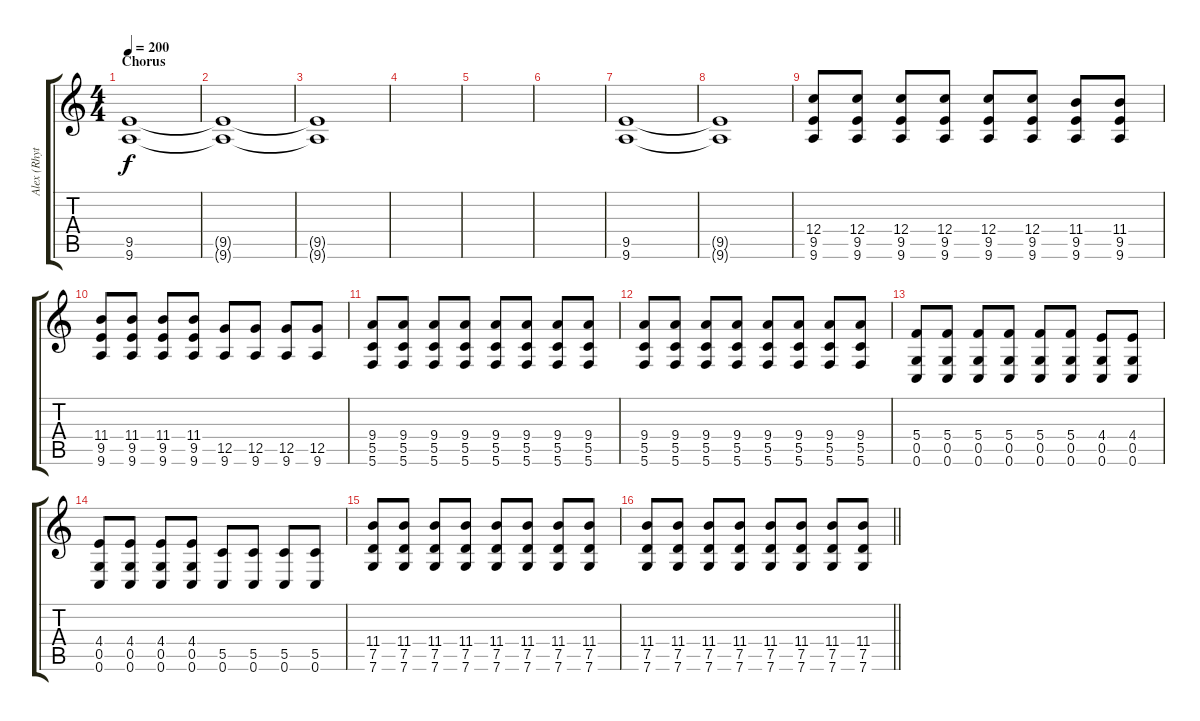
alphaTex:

\track ("Alex (Rhytm)" "Alex (Rhyt") {instrument overdrivenguitar}
\staff {score tabs}
\tuning (D4 A3 F3 C3 G2 C2) {hide}
\ts (4 4)
\section ("" "Chorus")
\tempo 200
\clef g2
\ks c
(9.5 9.6).1{dy f volume 0} |
(9.5{t} 9.6{t}).1 |
(9.5{t} 9.6{t}).1 |
|
|
|
(9.5 9.6).1{volume 13} |
(9.5{t} 9.6{t}).1 |
(12.4 9.5 9.6).8 (12.4 9.5 9.6).8 (12.4 9.5 9.6).8 (12.4 9.5 9.6).8 (12.4 9.5 9.6).8 (12.4 9.5 9.6).8 (11.4 9.5 9.6).8 (11.4 9.5 9.6).8 |
(11.4 9.5 9.6).8 (11.4 9.5 9.6).8 (11.4 9.5 9.6).8 (11.4 9.5 9.6).8 (12.5 9.6).8 (12.5 9.6).8 (12.5 9.6).8 (12.5 9.6).8 |
(9.4 5.5 5.6).8 (9.4 5.5 5.6).8 (9.4 5.5 5.6).8 (9.4 5.5 5.6).8 (9.4 5.5 5.6).8 (9.4 5.5 5.6).8 (9.4 5.5 5.6).8 (9.4 5.5 5.6).8 |
(9.4 5.5 5.6).8 (9.4 5.5 5.6).8 (9.4 5.5 5.6).8 (9.4 5.5 5.6).8 (9.4 5.5 5.6).8 (9.4 5.5 5.6).8 (9.4 5.5 5.6).8 (9.4 5.5 5.6).8 |
(5.4 0.5 0.6).8 (5.4 0.5 0.6).8 (5.4 0.5 0.6).8 (5.4 0.5 0.6).8 (5.4 0.5 0.6).8 (5.4 0.5 0.6).8 (4.4 0.5 0.6).8 (4.4 0.5 0.6).8 |
(4.4 0.5 0.6).8 (4.4 0.5 0.6).8 (4.4 0.5 0.6).8 (4.4 0.5 0.6).8 (5.5 0.6).8 (5.5 0.6).8 (5.5 0.6).8 (5.5 0.6).8 |
(11.4 7.5 7.6).8 (11.4 7.5 7.6).8 (11.4 7.5 7.6).8 (11.4 7.5 7.6).8 (11.4 7.5 7.6).8 (11.4 7.5 7.6).8 (11.4 7.5 7.6).8 (11.4 7.5 7.6).8 |
\barLineRight lightlight
(11.4 7.5 7.6).8 (11.4 7.5 7.6).8 (11.4 7.5 7.6).8 (11.4 7.5 7.6).8 (11.4 7.5 7.6).8 (11.4 7.5 7.6).8 (11.4 7.5 7.6).8 (11.4 7.5 7.6).8
